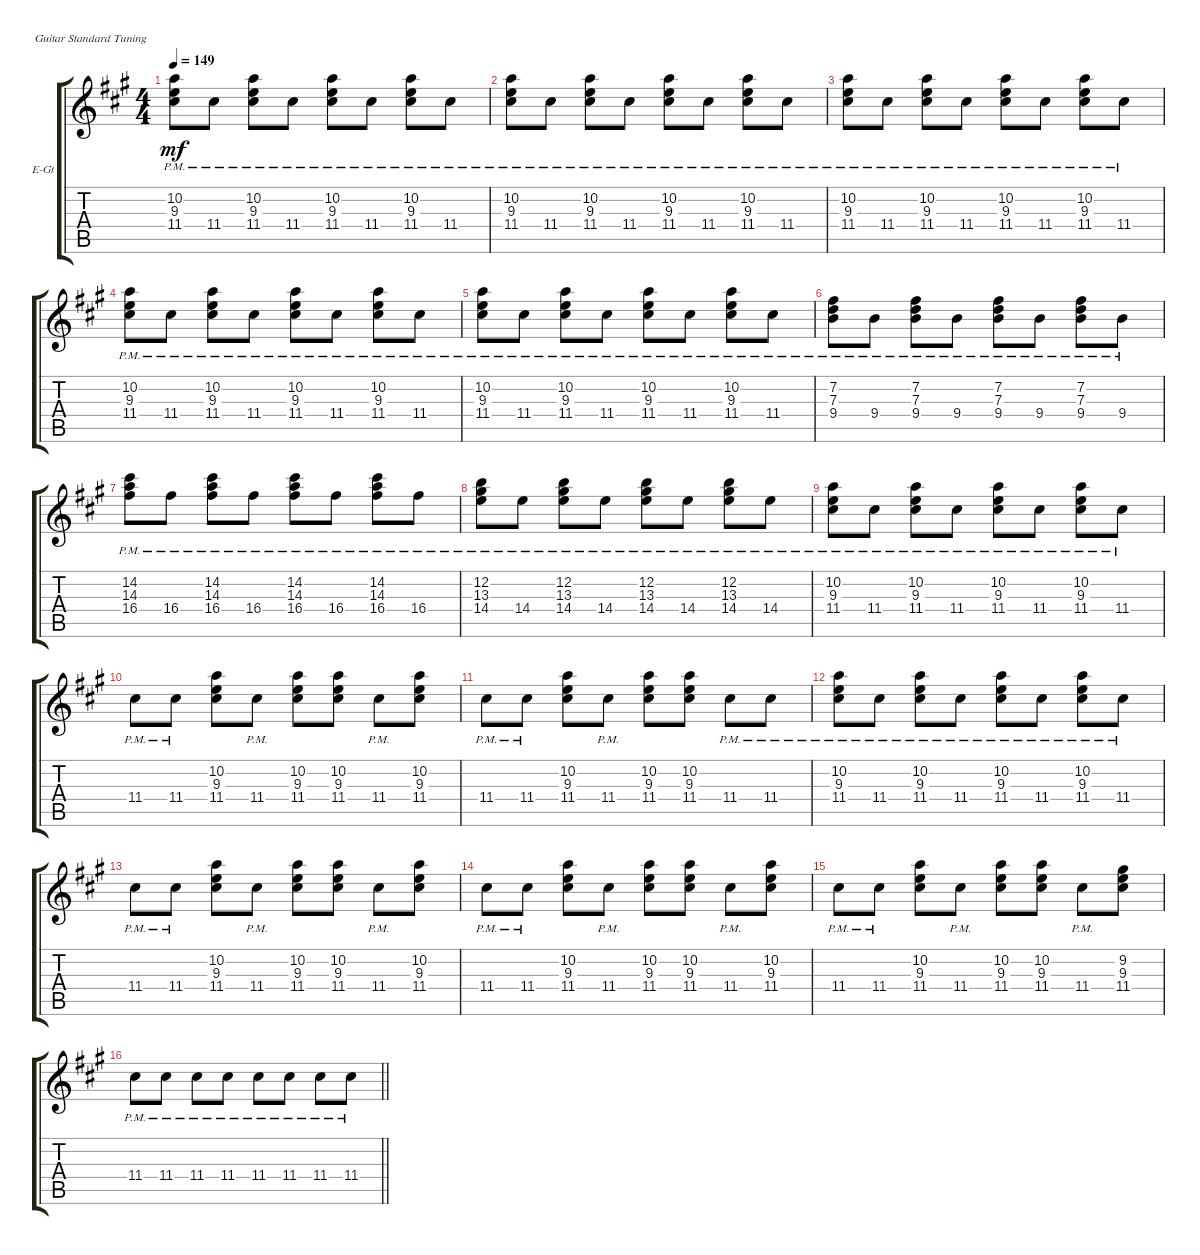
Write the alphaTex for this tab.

\defaultSystemsLayout 4
\bracketExtendMode groupsimilarinstruments
\firstSystemTrackNameOrientation horizontal
\otherSystemsTrackNameOrientation horizontal
\track ("Guitar 3" "E-Gt") {instrument distortionguitar}
\staff {score tabs}
\tuning (E4 B3 G3 D3 A2 E2)
\ts (4 4)
\tempo 149
\clef g2
\ks a
(9.3{pm} 10.2{pm} 11.4{pm}).8{dy mf} 11.4{pm}.8 (9.3{pm} 10.2{pm} 11.4{pm}).8 11.4{pm}.8 (9.3{pm} 10.2{pm} 11.4{pm}).8 11.4{pm}.8 (9.3{pm} 10.2{pm} 11.4{pm}).8 11.4{pm}.8 |
(9.3{pm} 10.2{pm} 11.4{pm}).8 11.4{pm}.8 (9.3{pm} 10.2{pm} 11.4{pm}).8 11.4{pm}.8 (9.3{pm} 10.2{pm} 11.4{pm}).8 11.4{pm}.8 (9.3{pm} 10.2{pm} 11.4{pm}).8 11.4{pm}.8 |
(9.3{pm} 10.2{pm} 11.4{pm}).8 11.4{pm}.8 (9.3{pm} 10.2{pm} 11.4{pm}).8 11.4{pm}.8 (9.3{pm} 10.2{pm} 11.4{pm}).8 11.4{pm}.8 (9.3{pm} 10.2{pm} 11.4{pm}).8 11.4{pm}.8 |
(9.3{pm} 10.2{pm} 11.4{pm}).8 11.4{pm}.8 (9.3{pm} 10.2{pm} 11.4{pm}).8 11.4{pm}.8 (9.3{pm} 10.2{pm} 11.4{pm}).8 11.4{pm}.8 (9.3{pm} 10.2{pm} 11.4{pm}).8 11.4{pm}.8 |
(9.3{pm} 10.2{pm} 11.4{pm}).8 11.4{pm}.8 (9.3{pm} 10.2{pm} 11.4{pm}).8 11.4{pm}.8 (9.3{pm} 10.2{pm} 11.4{pm}).8 11.4{pm}.8 (9.3{pm} 10.2{pm} 11.4{pm}).8 11.4{pm}.8 |
(7.2{pm} 7.3{pm} 9.4{pm}).8 9.4{pm}.8 (7.2{pm} 7.3{pm} 9.4{pm}).8 9.4{pm}.8 (7.2{pm} 7.3{pm} 9.4{pm}).8 9.4{pm}.8 (7.2{pm} 7.3{pm} 9.4{pm}).8 9.4{pm}.8 |
(16.4{pm} 14.3{pm} 14.2{pm}).8 16.4{pm}.8 (16.4{pm} 14.3{pm} 14.2{pm}).8 16.4{pm}.8 (16.4{pm} 14.3{pm} 14.2{pm}).8 16.4{pm}.8 (16.4{pm} 14.3{pm} 14.2{pm}).8 16.4{pm}.8 |
(12.2{pm} 13.3{pm} 14.4{pm}).8 14.4{pm}.8 (12.2{pm} 13.3{pm} 14.4{pm}).8 14.4{pm}.8 (12.2{pm} 13.3{pm} 14.4{pm}).8 14.4{pm}.8 (12.2{pm} 13.3{pm} 14.4{pm}).8 14.4{pm}.8 |
(9.3{pm} 10.2{pm} 11.4{pm}).8 11.4{pm}.8 (9.3{pm} 10.2{pm} 11.4{pm}).8 11.4{pm}.8 (9.3{pm} 10.2{pm} 11.4{pm}).8 11.4{pm}.8 (9.3{pm} 10.2{pm} 11.4{pm}).8 11.4{pm}.8 |
11.4{pm}.8 11.4{pm}.8 (9.3 10.2 11.4).8 11.4{pm}.8 (9.3 10.2 11.4).8 (9.3 10.2 11.4).8 11.4{pm}.8 (9.3 10.2 11.4).8 |
11.4{pm}.8 11.4{pm}.8 (9.3 10.2 11.4).8 11.4{pm}.8 (9.3 10.2 11.4).8 (9.3 10.2 11.4).8 11.4{pm}.8 11.4{pm}.8 |
(9.3{pm} 10.2{pm} 11.4{pm}).8 11.4{pm}.8 (9.3{pm} 10.2{pm} 11.4{pm}).8 11.4{pm}.8 (9.3{pm} 10.2{pm} 11.4{pm}).8 11.4{pm}.8 (9.3{pm} 10.2{pm} 11.4{pm}).8 11.4{pm}.8 |
11.4{pm}.8 11.4{pm}.8 (9.3 10.2 11.4).8 11.4{pm}.8 (9.3 10.2 11.4).8 (9.3 10.2 11.4).8 11.4{pm}.8 (9.3 10.2 11.4).8 |
11.4{pm}.8 11.4{pm}.8 (9.3 10.2 11.4).8 11.4{pm}.8 (9.3 10.2 11.4).8 (9.3 10.2 11.4).8 11.4{pm}.8 (9.3 10.2 11.4).8 |
11.4{pm}.8 11.4{pm}.8 (9.3 10.2 11.4).8 11.4{pm}.8 (9.3 10.2 11.4).8 (9.3 10.2 11.4).8 11.4{pm}.8 (9.3 9.2 11.4).8 |
\barLineRight lightlight
11.4{pm}.8 11.4{pm}.8 11.4{pm}.8 11.4{pm}.8 11.4{pm}.8 11.4{pm}.8 11.4{pm}.8 11.4{pm}.8
